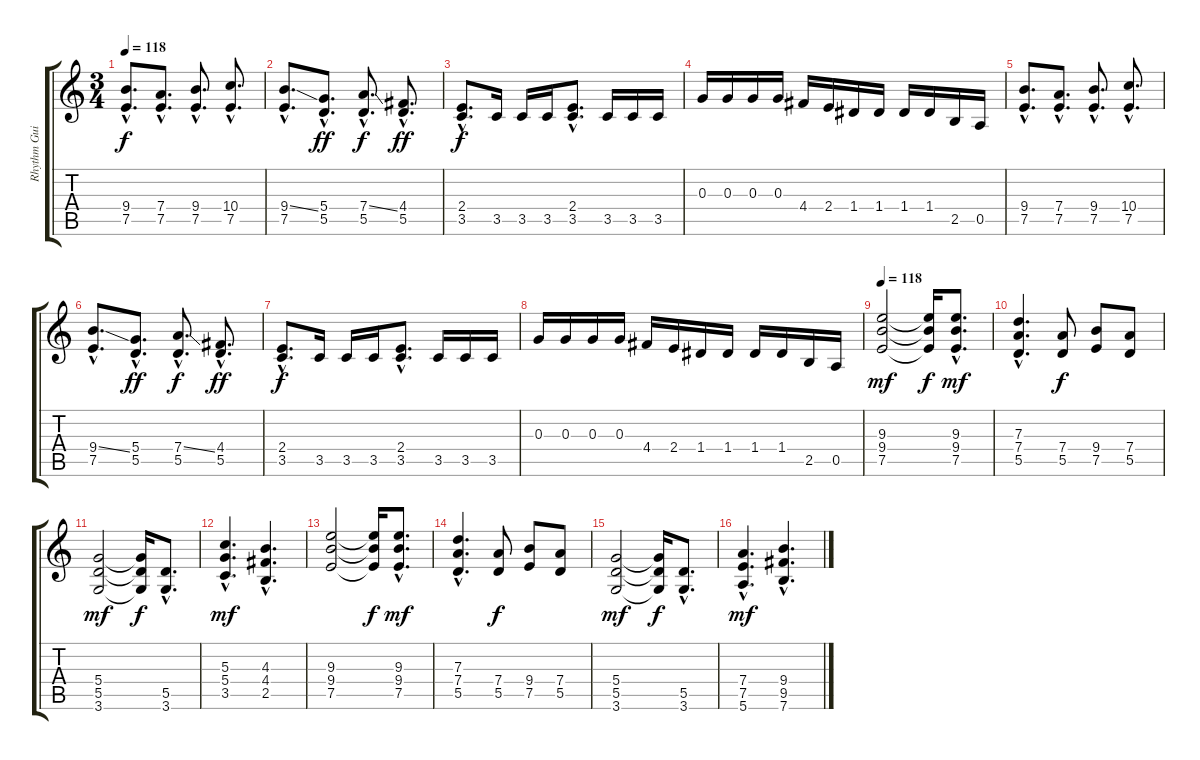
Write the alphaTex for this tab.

\track ("Rhythm Guitar (right)" "Rhythm Gui") {instrument overdrivenguitar}
\staff {score tabs}
\tuning (E4 B3 G3 D3 A2 E2) {hide}
\ts (3 4)
\tempo 118
\clef g2
\ks c
(9.4{hac} 7.5{hac}).8{d dy f} (7.4{hac} 7.5{hac}).8{d} (9.4{hac} 7.5{hac}).8{d} (10.4{hac} 7.5{hac}).8{d} |
(9.4{ss hac} 7.5{hac}).8{d} (5.4{hac} 5.5{hac}).8{d dy ff} (7.4{ss hac} 5.5{hac}).8{d dy f} (4.4{hac} 5.5{hac}).8{d dy ff} |
(2.4{hac} 3.5{hac}).8{d dy f} 3.5.16 3.5.16 3.5.16 (2.4{hac} 3.5{hac}).8{d} 3.5.16 3.5.16 3.5.16 |
0.3.16 0.3.16 0.3.16 0.3.16 4.4.16 2.4.16 1.4.16 1.4.16 1.4.16 1.4.16 2.5.16 0.5.16 |
(9.4{hac} 7.5{hac}).8{d} (7.4{hac} 7.5{hac}).8{d} (9.4{hac} 7.5{hac}).8{d} (10.4{hac} 7.5{hac}).8{d} |
(9.4{ss hac} 7.5{hac}).8{d} (5.4{hac} 5.5{hac}).8{d dy ff} (7.4{ss hac} 5.5{hac}).8{d dy f} (4.4{hac} 5.5{hac}).8{d dy ff} |
(2.4{hac} 3.5{hac}).8{d dy f} 3.5.16 3.5.16 3.5.16 (2.4{hac} 3.5{hac}).8{d} 3.5.16 3.5.16 3.5.16 |
0.3.16 0.3.16 0.3.16 0.3.16 4.4.16 2.4.16 1.4.16 1.4.16 1.4.16 1.4.16 2.5.16 0.5.16 |
\tempo 118
(9.3 9.4 7.5).2{dy mf} (9.3{t} 9.4{t} 7.5{t}).16{dy f} (9.3{hac} 9.4{hac} 7.5{hac}).8{d dy mf} |
(7.3{hac} 7.4{hac} 5.5{hac}).4{d} (7.4 5.5).8{dy f} (9.4 7.5).8 (7.4 5.5).8 |
(5.4 5.5 3.6).2{dy mf} (5.4{t} 5.5{t} 3.6{t}).16{dy f} (5.5{hac} 3.6{hac}).8{d} |
(5.3{hac} 5.4{hac} 3.5{hac}).4{d dy mf} (4.3{hac} 4.4{hac} 2.5{hac}).4{d} |
(9.3 9.4 7.5).2 (9.3{t} 9.4{t} 7.5{t}).16{dy f} (9.3{hac} 9.4{hac} 7.5{hac}).8{d dy mf} |
(7.3{hac} 7.4{hac} 5.5{hac}).4{d} (7.4 5.5).8{dy f} (9.4 7.5).8 (7.4 5.5).8 |
(5.4 5.5 3.6).2{dy mf} (5.4{t} 5.5{t} 3.6{t}).16{dy f} (5.5{hac} 3.6{hac}).8{d} |
(7.4{hac} 7.5{hac} 5.6{hac}).4{d dy mf} (9.4{hac} 9.5{hac} 7.6{hac}).4{d}
